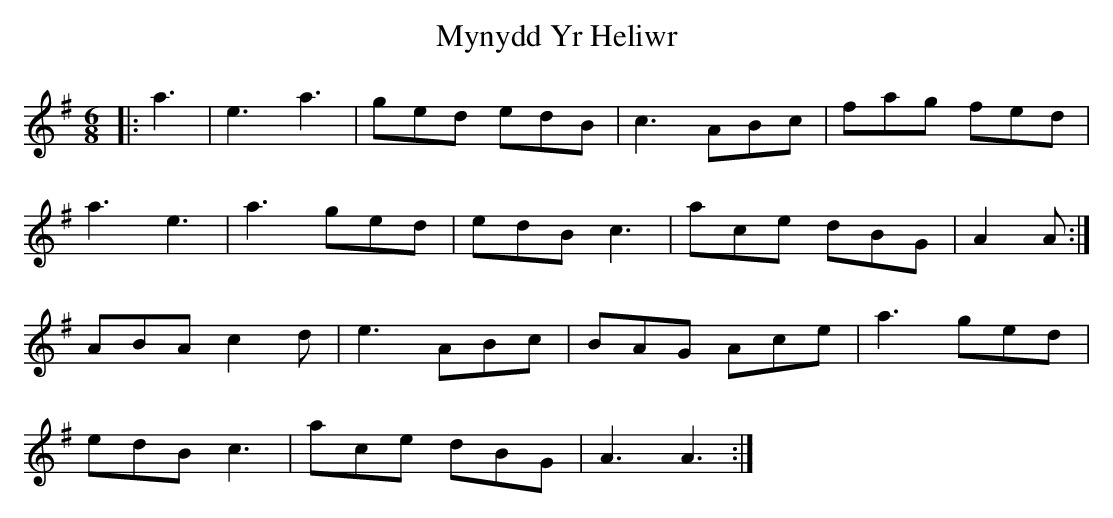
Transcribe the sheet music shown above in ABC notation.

X:1
T: Mynydd Yr Heliwr
M: 6/8
L: 1/8
K: Ador
|:a3|e3 a3|ged edB|c3 ABc|fag fed|
a3 e3|a3 ged|edB c3|ace dBG|A2 A:|
ABA c2 d|e3 ABc|BAG Ace|a3 ged|
edB c3|ace dBG|A3 A3:|
